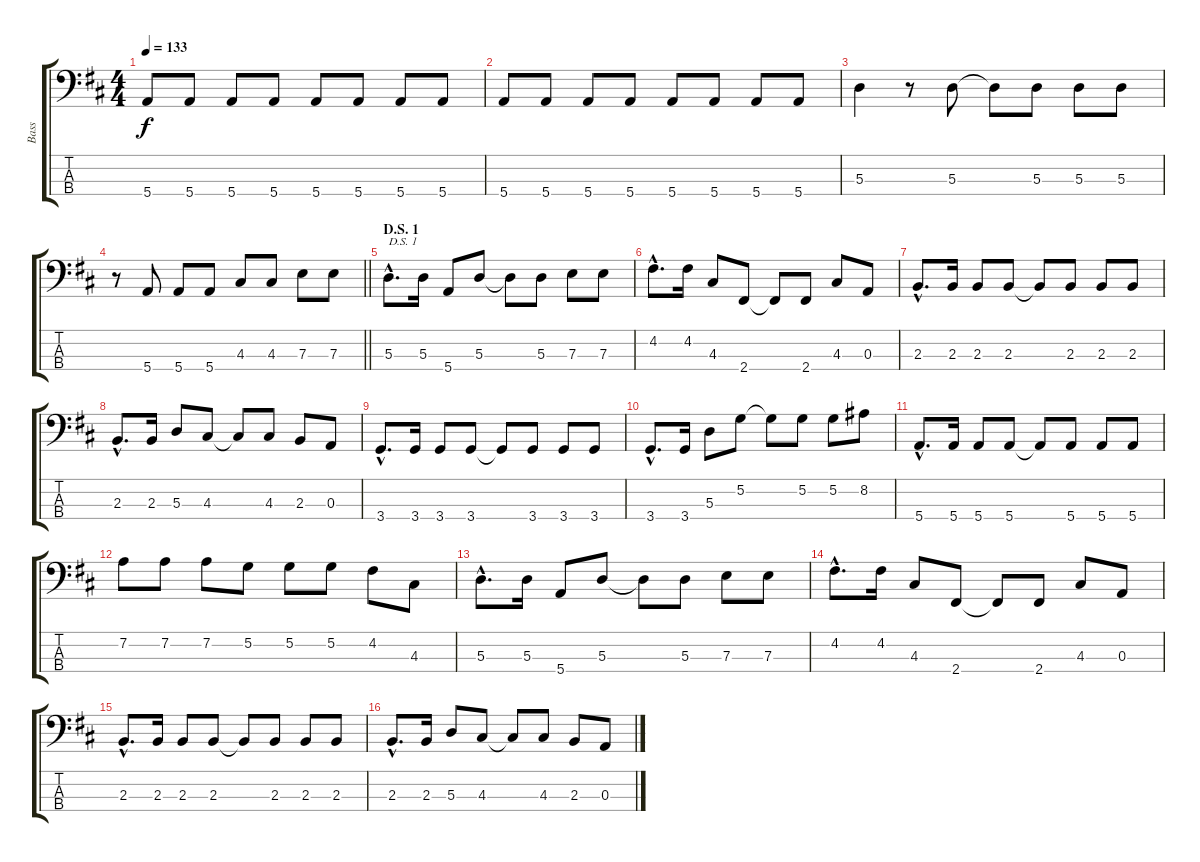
\track ("Bass" "Bass") {instrument electricbasspick}
\staff {score tabs}
\tuning (G2 D2 A1 E1) {hide}
\ts (4 4)
\tempo 133
\clef f4
\ks d
5.4.8{dy f} 5.4.8 5.4.8 5.4.8 5.4.8 5.4.8 5.4.8 5.4.8 |
5.4.8 5.4.8 5.4.8 5.4.8 5.4.8 5.4.8 5.4.8 5.4.8 |
5.3.4 r.8 5.3.8 5.3{t}.8 5.3.8 5.3.8 5.3.8 |
\barLineRight lightlight
r.8 5.4.8 5.4.8 5.4.8 4.3.8 4.3.8 7.3.8 7.3.8 |
\section ("" "D.S. 1")
5.3{hac}.8{d txt "D.S. 1"} 5.3.16 5.4.8 5.3.8 5.3{t}.8 5.3.8 7.3.8 7.3.8 |
4.2{hac}.8{d} 4.2.16 4.3.8 2.4.8 2.4{t}.8 2.4.8 4.3.8 0.3.8 |
2.3{hac}.8{d} 2.3.16 2.3.8 2.3.8 2.3{t}.8 2.3.8 2.3.8 2.3.8 |
2.3{hac}.8{d} 2.3.16 5.3.8 4.3.8 4.3{t}.8 4.3.8 2.3.8 0.3.8 |
3.4{hac}.8{d} 3.4.16 3.4.8 3.4.8 3.4{t}.8 3.4.8 3.4.8 3.4.8 |
3.4{hac}.8{d} 3.4.16 5.3.8 5.2.8 5.2{t}.8 5.2.8 5.2.8 8.2.8 |
5.4{hac}.8{d} 5.4.16 5.4.8 5.4.8 5.4{t}.8 5.4.8 5.4.8 5.4.8 |
7.2.8 7.2.8 7.2.8 5.2.8 5.2.8 5.2.8 4.2.8 4.3.8 |
5.3{hac}.8{d} 5.3.16 5.4.8 5.3.8 5.3{t}.8 5.3.8 7.3.8 7.3.8 |
4.2{hac}.8{d} 4.2.16 4.3.8 2.4.8 2.4{t}.8 2.4.8 4.3.8 0.3.8 |
2.3{hac}.8{d} 2.3.16 2.3.8 2.3.8 2.3{t}.8 2.3.8 2.3.8 2.3.8 |
2.3{hac}.8{d} 2.3.16 5.3.8 4.3.8 4.3{t}.8 4.3.8 2.3.8 0.3.8
